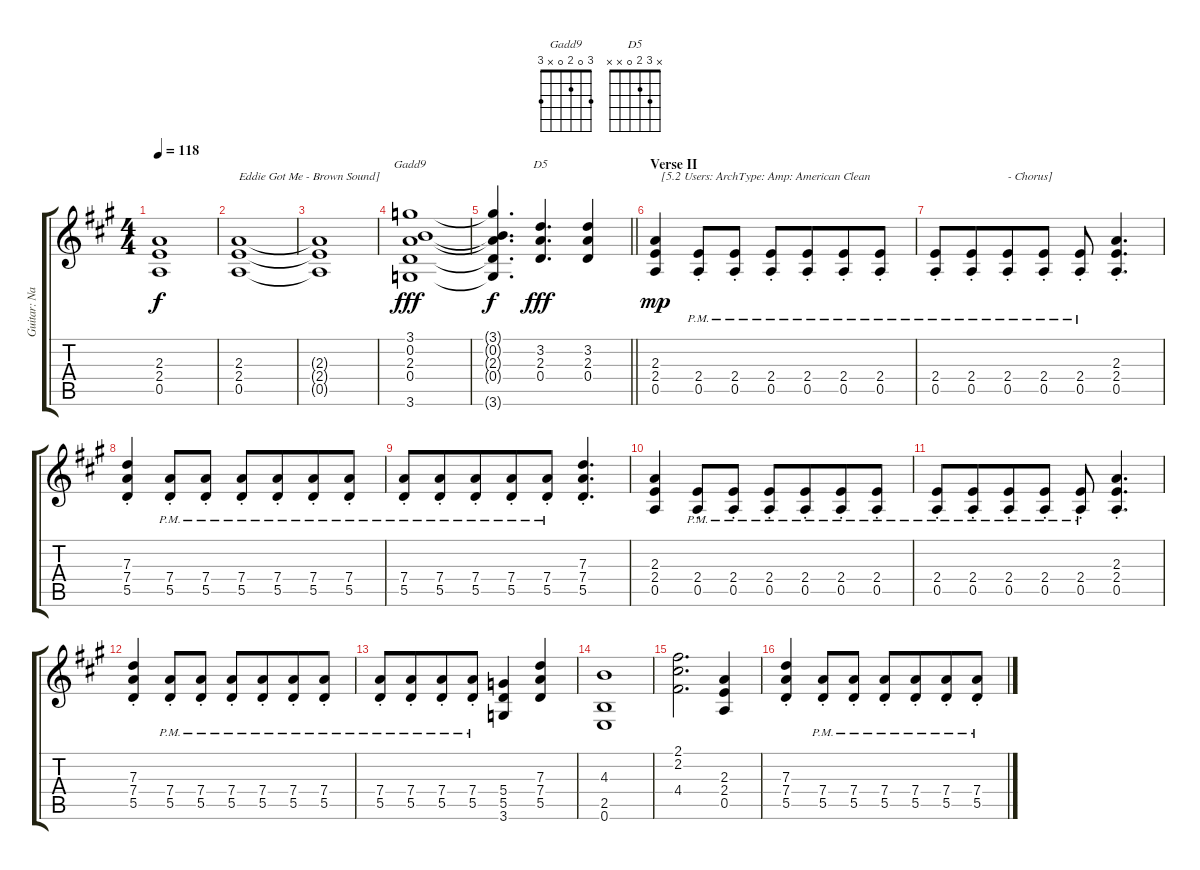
\track ("Guitar: Nancy" "Guitar: Na") {instrument electricguitarjazz}
\staff {score tabs}
\tuning (E4 B3 G3 D3 A2 E2) {hide}
\chord ("Gadd9" 3 0 2 0 x 3)
\chord ("D5" x 3 2 0 x x)
\ts (4 4)
\tempo 118
\clef g2
\ks a
(2.3{t} 2.4{t} 0.5{t}).1{dy f} |
(2.3 2.4 0.5).1{txt "Eddie Got Me - Brown Sound]"} |
(2.3{t} 2.4{t} 0.5{t}).1 |
(3.1 0.2 2.3 0.4 3.6).1{ch "Gadd9" dy fff} |
\barLineRight lightlight
(3.1{t} 0.2{t} 2.3{t} 0.4{t} 3.6{t}).4{d dy f} (3.2 2.3 0.4).4{d ch "D5" dy fff} (3.2 2.3 0.4).4 |
\section ("" "Verse II")
(2.3 2.4 0.5).4{txt "  [5.2 Users: ArchType: Amp: American Clean" dy mp volume 13 instrument electricguitarjazz} (2.4{pm st} 0.5{pm st}).8 (2.4{pm st} 0.5{pm st}).8 (2.4{pm st} 0.5{pm st}).8 (2.4{pm st} 0.5{pm st}).8{beam merge} (2.4{pm st} 0.5{pm st}).8 (2.4{pm st} 0.5{pm st}).8 |
(2.4{pm st} 0.5{pm st}).8 (2.4{pm st} 0.5{pm st}).8{beam merge} (2.4{pm st} 0.5{pm st}).8{txt "- Chorus]"} (2.4{pm st} 0.5{pm st}).8 (2.4{pm st} 0.5{pm st}).8 (2.3 2.4{st} 0.5{st}).4{d} |
(7.3 7.4{st} 5.5{st}).4 (7.4{pm st} 5.5{pm st}).8 (7.4{pm st} 5.5{pm st}).8 (7.4{pm st} 5.5{pm st}).8 (7.4{pm st} 5.5{pm st}).8{beam merge} (7.4{pm st} 5.5{pm st}).8 (7.4{pm st} 5.5{pm st}).8 |
(7.4{pm st} 5.5{pm st}).8 (7.4{pm st} 5.5{pm st}).8{beam merge} (7.4{pm st} 5.5{pm st}).8 (7.4{pm st} 5.5{pm st}).8{beam merge} (7.4{pm st} 5.5{pm st}).8 (7.3 7.4{st} 5.5{st}).4{d} |
(2.3 2.4 0.5).4 (2.4{pm st} 0.5{pm st}).8 (2.4{pm st} 0.5{pm st}).8 (2.4{pm st} 0.5{pm st}).8 (2.4{pm st} 0.5{pm st}).8{beam merge} (2.4{pm st} 0.5{pm st}).8 (2.4{pm st} 0.5{pm st}).8 |
(2.4{pm st} 0.5{pm st}).8 (2.4{pm st} 0.5{pm st}).8{beam merge} (2.4{pm st} 0.5{pm st}).8 (2.4{pm st} 0.5{pm st}).8 (2.4{pm st} 0.5{pm st}).8 (2.3 2.4{st} 0.5{st}).4{d} |
(7.3 7.4{st} 5.5{st}).4 (7.4{pm st} 5.5{pm st}).8 (7.4{pm st} 5.5{pm st}).8 (7.4{pm st} 5.5{pm st}).8 (7.4{pm st} 5.5{pm st}).8{beam merge} (7.4{pm st} 5.5{pm st}).8 (7.4{pm st} 5.5{pm st}).8 |
(7.4{pm st} 5.5{pm st}).8 (7.4{pm st} 5.5{pm st}).8{beam merge} (7.4{pm st} 5.5{pm st}).8 (7.4{pm st} 5.5{pm st}).8 (5.4 5.5 3.6).4 (7.3 7.4 5.5).4 |
(4.3 2.5 0.6).1 |
(2.1 2.2 4.4).2{d} (2.3 2.4 0.5).4 |
(7.3 7.4{st} 5.5{st}).4 (7.4{pm st} 5.5{pm st}).8 (7.4{pm st} 5.5{pm st}).8 (7.4{pm st} 5.5{pm st}).8 (7.4{pm st} 5.5{pm st}).8{beam merge} (7.4{pm st} 5.5{pm st}).8 (7.4{pm st} 5.5{pm st}).8
